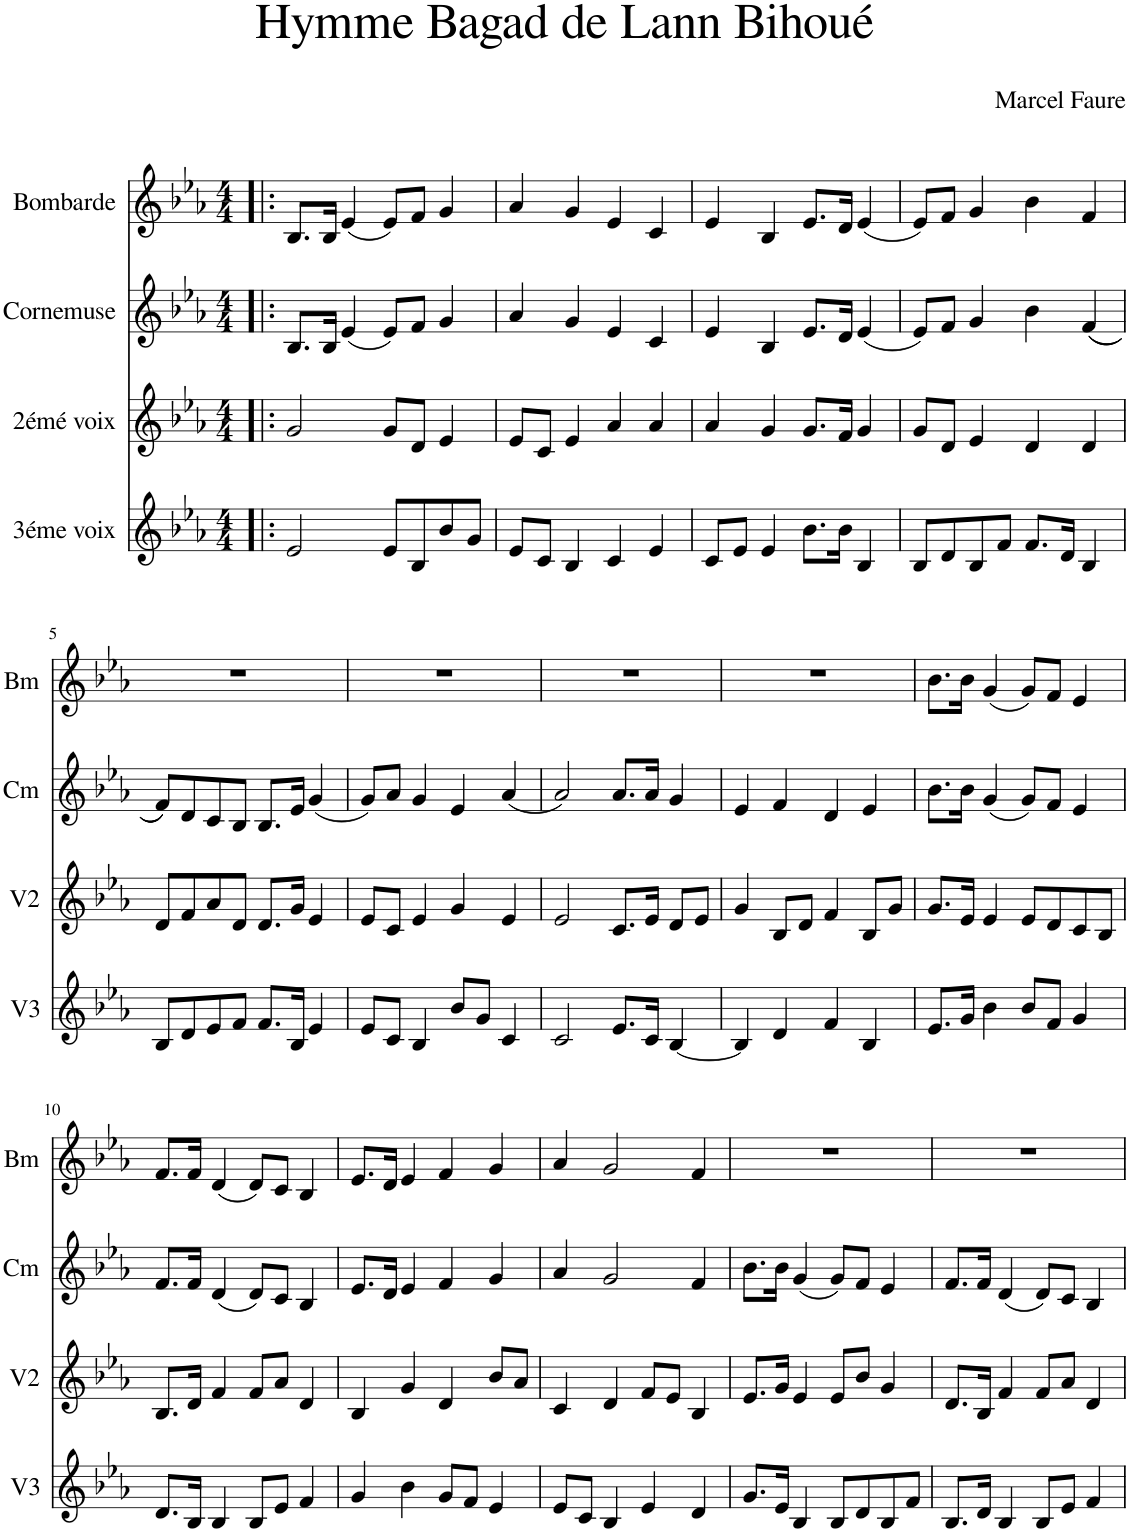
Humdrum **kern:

**kern	**kern	**kern	**kern
*part4	*part3	*part2	*part1
*staff4	*staff3	*staff2	*staff1
*I"3éme voix	*I"2émé voix	*I"Cornemuse	*I"Bombarde
*I'V3	*I'V2	*I'Cm	*I'Bm
*clefG2	*clefG2	*clefG2	*clefG2
*k[b-e-a-]	*k[b-e-a-]	*k[b-e-a-]	*k[b-e-a-]
*M4/4	*M4/4	*M4/4	*M4/4
=1!|:	=1!|:	=1!|:	=1!|:
2e-/	2g/	8.B-/L	8.B-/L
.	.	16B-/Jk	16B-/Jk
.	.	(4e-/	(4e-/
8e-/L	8g/L	8e-/L)	8e-/L)
8B-/	8d/J	8f/J	8f/J
8b-/	4e-/	4g/	4g/
8g/J	.	.	.
=2	=2	=2	=2
8e-/L	8e-/L	4a-/	4a-/
8c/J	8c/J	.	.
4B-/	4e-/	4g/	4g/
4c/	4a-/	4e-/	4e-/
4e-/	4a-/	4c/	4c/
=3	=3	=3	=3
8c/L	4a-/	4e-/	4e-/
8e-/J	.	.	.
4e-/	4g/	4B-/	4B-/
8.b-\L	8.g/L	8.e-/L	8.e-/L
16b-\Jk	16f/Jk	16d/Jk	16d/Jk
4B-/	4g/	(4e-/	(4e-/
=4	=4	=4	=4
8B-/L	8g/L	8e-/L)	8e-/L)
8d/	8d/J	8f/J	8f/J
8B-/	4e-/	4g/	4g/
8f/J	.	.	.
8.f/L	4d/	4b-\	4b-\
16d/Jk	.	.	.
4B-/	4d/	((4f/	4f/
!!LO:LB:g=z
=5	=5	=5	=5
8B-/L	8d/L	8f/L))	1r
8d/	8f/	8d/	.
8e-/	8a-/	8c/	.
8f/J	8d/J	8B-/J	.
8.f/L	8.d/L	8.B-/L	.
16B-/Jk	16g/Jk	16e-/Jk	.
4e-/	4e-/	(4g/	.
=6	=6	=6	=6
8e-/L	8e-/L	8g/L)	1r
8c/J	8c/J	8a-/J	.
4B-/	4e-/	4g/	.
8b-/L	4g/	4e-/	.
8g/J	.	.	.
4c/	4e-/	(4a-/	.
=7	=7	=7	=7
2c/	2e-/	2a-/)	1r
8.e-/L	8.c/L	8.a-/L	.
16c/Jk	16e-/Jk	16a-/Jk	.
[4B-/	8d/L	4g/	.
.	8e-/J	.	.
=8	=8	=8	=8
4B-/]	4g/	4e-/	1r
4d/	8B-/L	4f/	.
.	8d/J	.	.
4f/	4f/	4d/	.
4B-/	8B-/L	4e-/	.
.	8g/J	.	.
=9	=9	=9	=9
8.e-/L	8.g/L	8.b-\L	8.b-\L
16g/Jk	16e-/Jk	16b-\Jk	16b-\Jk
4b-\	4e-/	(4g/	(4g/
8b-/L	8e-/L	8g/L)	8g/L)
8f/J	8d/	8f/J	8f/J
4g/	8c/	4e-/	4e-/
.	8B-/J	.	.
!!LO:LB:g=z
=10	=10	=10	=10
8.d/L	8.B-/L	8.f/L	8.f/L
16B-/Jk	16d/Jk	16f/Jk	16f/Jk
4B-/	4f/	(4d/	(4d/
8B-/L	8f/L	8d/L)	8d/L)
8e-/J	8a-/J	8c/J	8c/J
4f/	4d/	4B-/	4B-/
=11	=11	=11	=11
4g/	4B-/	8.e-/L	8.e-/L
.	.	16d/Jk	16d/Jk
4b-\	4g/	4e-/	4e-/
8g/L	4d/	4f/	4f/
8f/J	.	.	.
4e-/	8b-/L	4g/	4g/
.	8a-/J	.	.
=12	=12	=12	=12
8e-/L	4c/	4a-/	4a-/
8c/J	.	.	.
4B-/	4d/	2g/	2g/
4e-/	8f/L	.	.
.	8e-/J	.	.
4d/	4B-/	4f/	4f/
=13	=13	=13	=13
8.g/L	8.e-/L	8.b-\L	1r
16e-/Jk	16g/Jk	16b-\Jk	.
4B-/	4e-/	(4g/	.
8B-/L	8e-/L	8g/L)	.
8d/	8b-/J	8f/J	.
8B-/	4g/	4e-/	.
8f/J	.	.	.
=14	=14	=14	=14
8.B-/L	8.d/L	8.f/L	1r
16d/Jk	16B-/Jk	16f/Jk	.
4B-/	4f/	(4d/	.
8B-/L	8f/L	8d/L)	.
8e-/J	8a-/J	8c/J	.
4f/	4d/	4B-/	.
=	=	=	=
*-	*-	*-	*-
